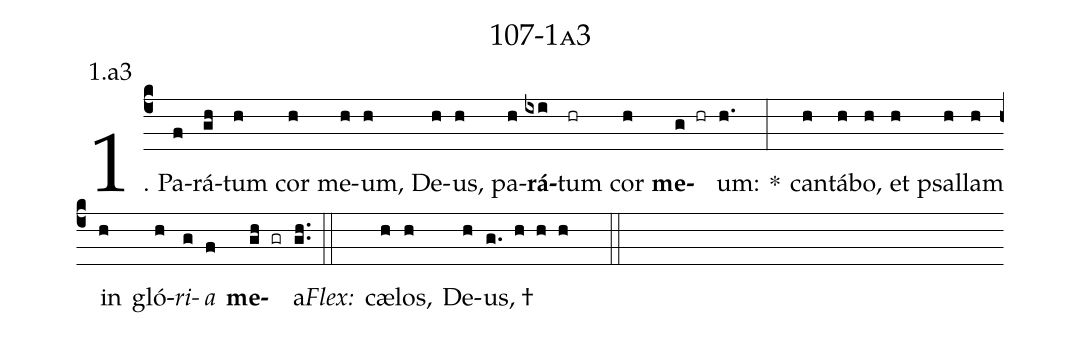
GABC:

name: 107-1a3;
annotation: 1.a3;
%%
(c4)1. Pa(f)rá(gh)tum(h) cor(h) me(h)um,(h) De(h)us,(h) pa(h)<b>rá</b>(ixi)tum(hr) cor(h) <b>me</b>(g hr)um:(h.) *(:) can(h)tá(h)bo,(h) et(h) psal(h)lam(h) in(h) gló(h)<i>ri</i>(g)<i>a</i>(f) <b>me</b>(gh gr)a.(gh..) (::)
<i>Flex:</i>()  cæ(h)los,(h) De(h)us, †(g. h h h  ::)
